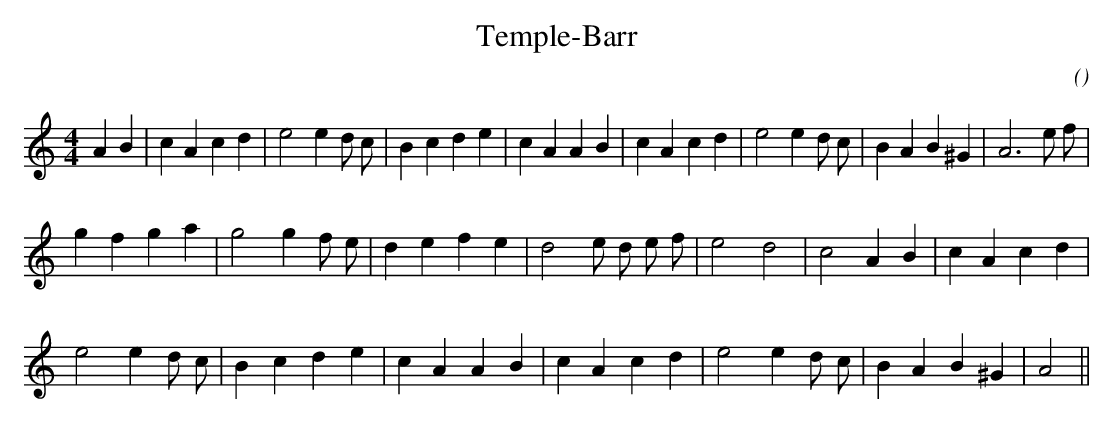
X:1
T: Temple-Barr
C:
O:
M:4/4
K:Am
K:Am
M:4/4
L:1/16
A4 B4 |c4 A4 c4 d4 |e8 e4 d2 c2 |B4 c4 d4 e4 |c4 A4 A4 B4 |c4 A4 c4 d4 |e8 e4 d2 c2 |B4 A4 B4 ^G4 |A12 e2 f2 |
g4 f4 g4 a4 |g8 g4 f2 e2 |d4 e4 f4 e4 |d8 e2 d2 e2 f2 |e8 d8 |c8 A4 B4 |c4 A4 c4 d4 |
e8 e4 d2 c2 |B4 c4 d4 e4 |c4 A4 A4 B4 |c4 A4 c4 d4 |e8 e4 d2 c2 |B4 A4 B4 ^G4 |A8 ||
